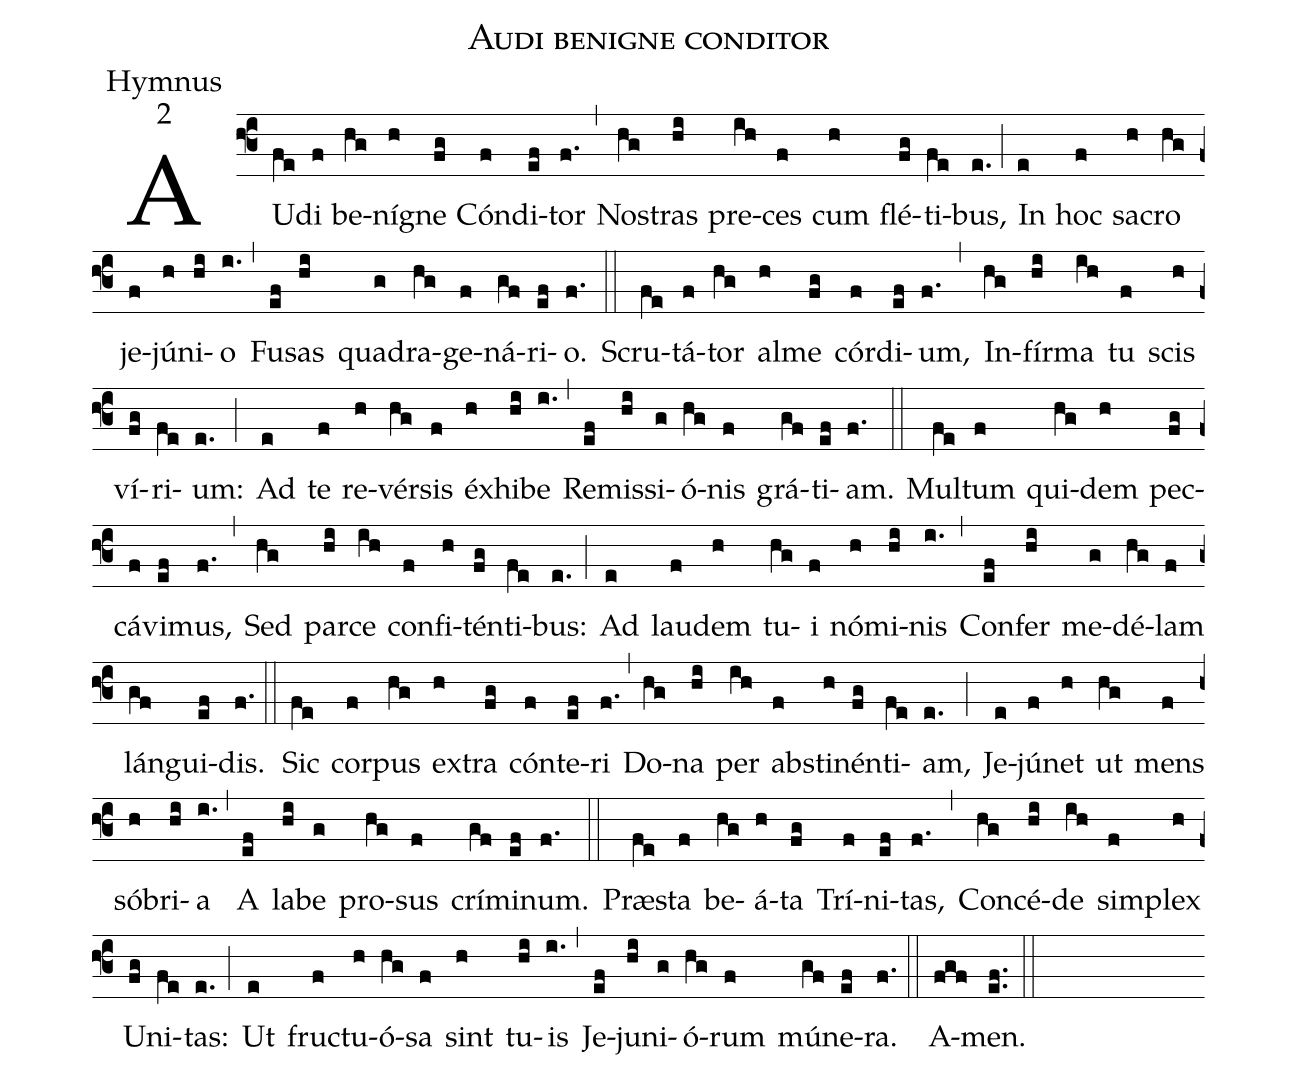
name:Audi benigne conditor;
office-part:Hymnus;
mode:2;
%%
(f3)

AU(fe)di(f) be(hg)ní(h)gne(fg) Cón(f)di(ef)tor(f.) (,)
Nos(hg)tras(hi) pre(ih)ces(f) cum(h) flé(fg)ti(fe)bus,(e.) (;)
In(e) hoc(f) sa(h)cro(hg) je(f)jú(h)ni(hi)o(i.) (,)
Fu(ef)sas(hi) qua(g)dra(hg)ge(f)ná(gf)ri(ef)o.(f.) (::) Scru(fe)tá(f)tor(hg) al(h)me(fg) cór(f)di(ef)um,(f.) (,)
In(hg)fír(hi)ma(ih) tu(f) scis(h) ví(fg)ri(fe)um:(e.) (;)
Ad(e) te(f) re(h)vér(hg)sis(f) éx(h)hi(hi)be(i.) (,)
Re(ef)mis(hi)si(g)ó(hg)nis(f) grá(gf)ti(ef)am.(f.) (::)
Mul(fe)tum(f) qui(hg)dem(h) pec(fg)cá(f)vi(ef)mus,(f.) (,)
Sed(hg) par(hi)ce(ih) con(f)fi(h)tén(fg)ti(fe)bus:(e.) (;)
Ad(e) lau(f)dem(h) tu(hg)i(f) nó(h)mi(hi)nis(i.) (,)
Con(ef)fer(hi) me(g)dé(hg)lam(f) lán(gf)gui(ef)dis.(f.) (::)
Sic(fe) cor(f)pus(hg) ex(h)tra(fg) cón(f)te(ef)ri(f.) (,)
Do(hg)na(hi) per(ih) abs(f)ti(h)nén(fg)ti(fe)am,(e.) (;)
Je(e)jú(f)net(h) ut(hg) mens(f) só(h)bri(hi)a(i.) (,)
A(ef) la(hi)be(g) pro(hg)sus(f) crí(gf)mi(ef)num.(f.) (::)
Præ(fe)sta(f) be(hg)á(h)ta(fg) Trí(f)ni(ef)tas,(f.) (,)
Con(hg)cé(hi)de(ih) sim(f)plex(h) U(fg)ni(fe)tas:(e.) (;)
Ut(e) fruc(f)tu(h)ó(hg)sa(f) sint(h) tu(hi)is(i.) (,)
Je(ef)ju(hi)ni(g)ó(hg)rum(f) mú(gf)ne(ef)ra.(f.) (::)
A(fgf)men.(ef..) (::)
